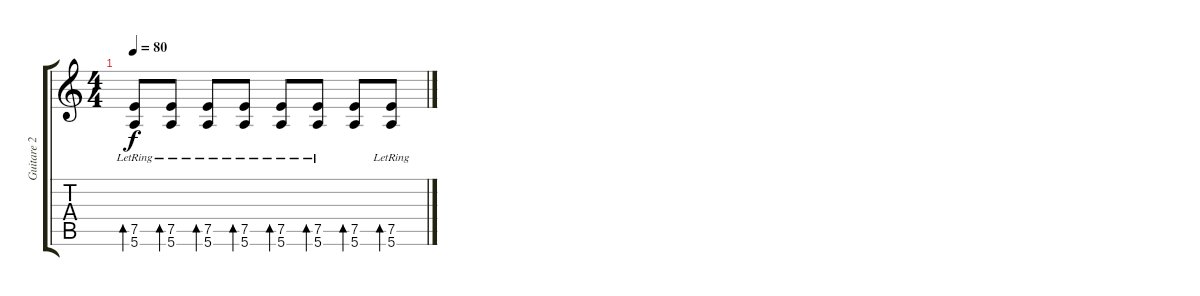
\track ("Guitare 2" "Guitare 2") {instrument distortionguitar}
\staff {score tabs}
\tuning (E4 B3 G3 D3 A2 E2) {hide}
\ts (4 4)
\tempo 80
\clef g2
\ks c
(7.5{lr} 5.6).8{bd 240 dy f} (7.5{lr} 5.6).8{bd 240} (7.5{lr} 5.6).8{bd 240} (7.5{lr} 5.6).8{bd 240} (7.5{lr} 5.6).8{bd 240} (7.5{lr} 5.6).8{bd 240} (7.5 5.6).8{bd 240} (7.5{lr} 5.6).8{bd 240}
